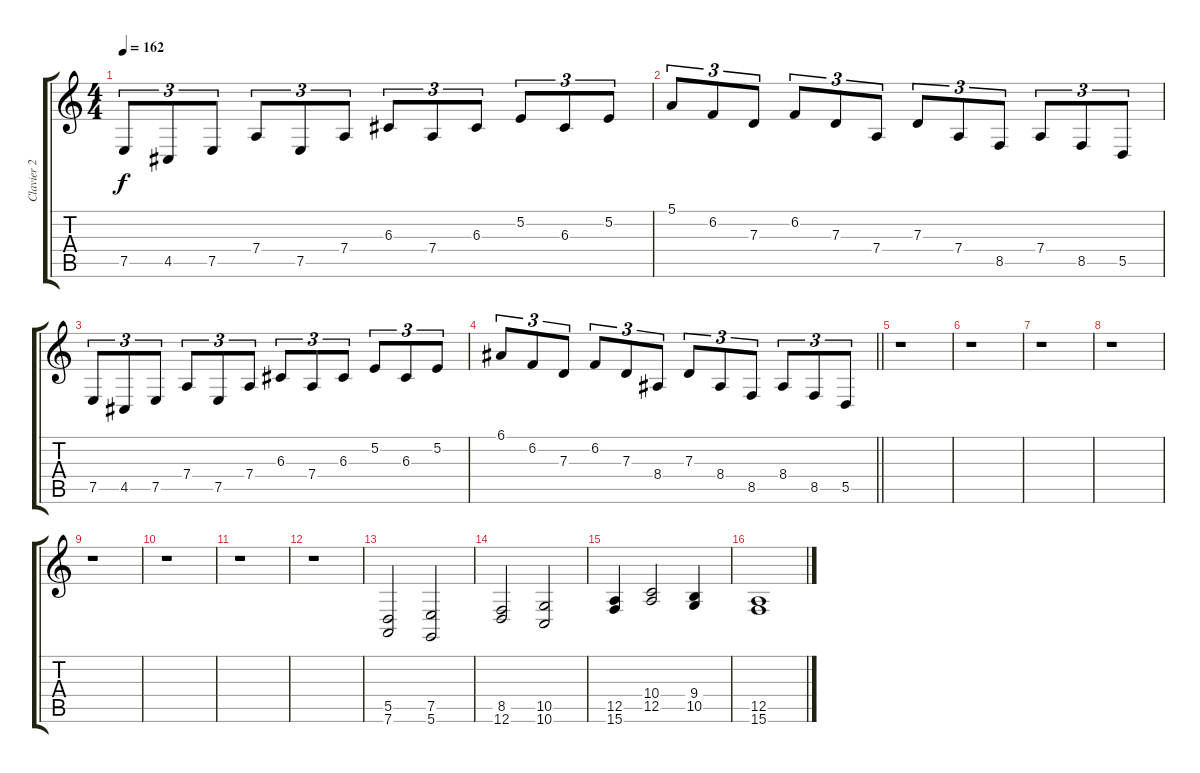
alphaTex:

\track ("Clavier 2" "Clavier 2") {instrument lead2sawtooth}
\staff {score tabs}
\tuning (E4 B3 G3 D3 A2 D2) {hide}
\ts (4 4)
\tempo 162
\clef g2
\ks c
7.5.8{tu (3 2) dy f} 4.5.8{tu (3 2)} 7.5.8{tu (3 2)} 7.4.8{tu (3 2)} 7.5.8{tu (3 2)} 7.4.8{tu (3 2)} 6.3.8{tu (3 2)} 7.4.8{tu (3 2)} 6.3.8{tu (3 2)} 5.2.8{tu (3 2)} 6.3.8{tu (3 2)} 5.2.8{tu (3 2)} |
5.1.8{tu (3 2)} 6.2.8{tu (3 2)} 7.3.8{tu (3 2)} 6.2.8{tu (3 2)} 7.3.8{tu (3 2)} 7.4.8{tu (3 2)} 7.3.8{tu (3 2)} 7.4.8{tu (3 2)} 8.5.8{tu (3 2)} 7.4.8{tu (3 2)} 8.5.8{tu (3 2)} 5.5.8{tu (3 2)} |
7.5.8{tu (3 2)} 4.5.8{tu (3 2)} 7.5.8{tu (3 2)} 7.4.8{tu (3 2)} 7.5.8{tu (3 2)} 7.4.8{tu (3 2)} 6.3.8{tu (3 2)} 7.4.8{tu (3 2)} 6.3.8{tu (3 2)} 5.2.8{tu (3 2)} 6.3.8{tu (3 2)} 5.2.8{tu (3 2)} |
\barLineRight lightlight
6.1.8{tu (3 2)} 6.2.8{tu (3 2)} 7.3.8{tu (3 2)} 6.2.8{tu (3 2)} 7.3.8{tu (3 2)} 8.4.8{tu (3 2)} 7.3.8{tu (3 2)} 8.4.8{tu (3 2)} 8.5.8{tu (3 2)} 8.4.8{tu (3 2)} 8.5.8{tu (3 2)} 5.5.8{tu (3 2)} |
r.1 |
r.1 |
r.1 |
r.1 |
r.1 |
r.1 |
r.1 |
r.1 |
(5.5 7.6).2 (7.5 5.6).2 |
(8.5 12.6).2 (10.5 10.6).2 |
(12.5 15.6).4 (10.4 12.5).2 (9.4 10.5).4 |
(12.5 15.6).1
